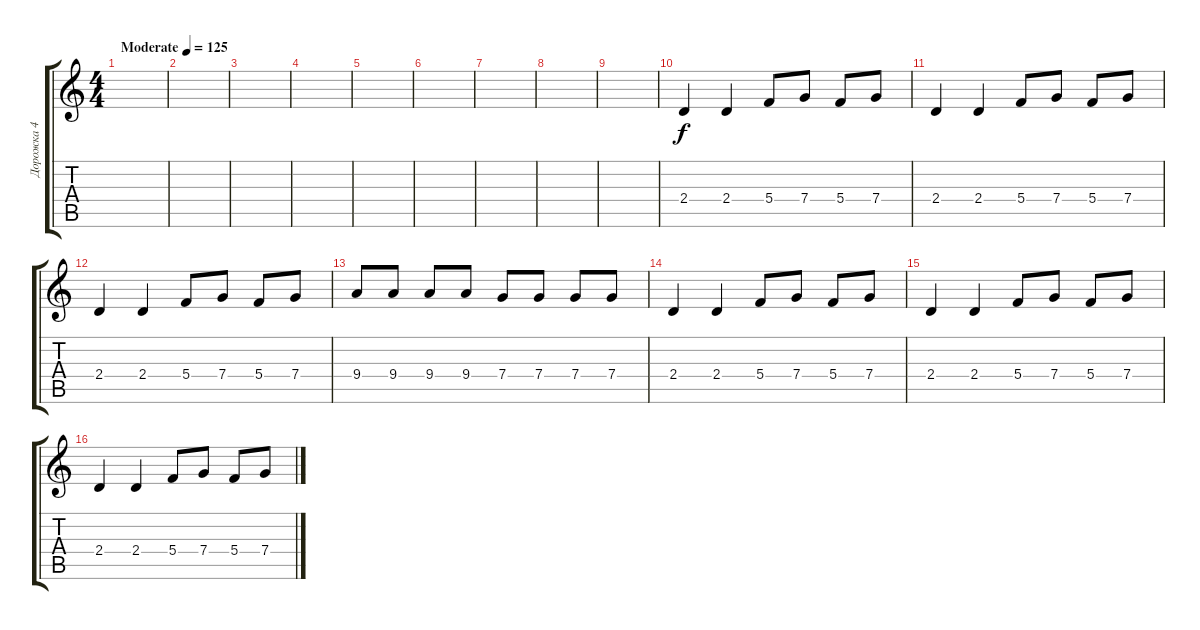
\track ("Дорожка 4" "Дорожка 4") {instrument overdrivenguitar}
\staff {score tabs}
\tuning (D4 A3 F3 C3 G2 D2) {hide}
\ts (4 4)
\tempo (125 "Moderate")
\clef g2
\ks c
|
|
|
|
|
|
|
|
|
2.4.4 2.4.4 5.4.8 7.4.8 5.4.8 7.4.8 |
2.4.4 2.4.4 5.4.8 7.4.8 5.4.8 7.4.8 |
2.4.4 2.4.4 5.4.8 7.4.8 5.4.8 7.4.8 |
9.4.8 9.4.8 9.4.8 9.4.8 7.4.8 7.4.8 7.4.8 7.4.8 |
2.4.4 2.4.4 5.4.8 7.4.8 5.4.8 7.4.8 |
2.4.4 2.4.4 5.4.8 7.4.8 5.4.8 7.4.8 |
2.4.4 2.4.4 5.4.8 7.4.8 5.4.8 7.4.8
